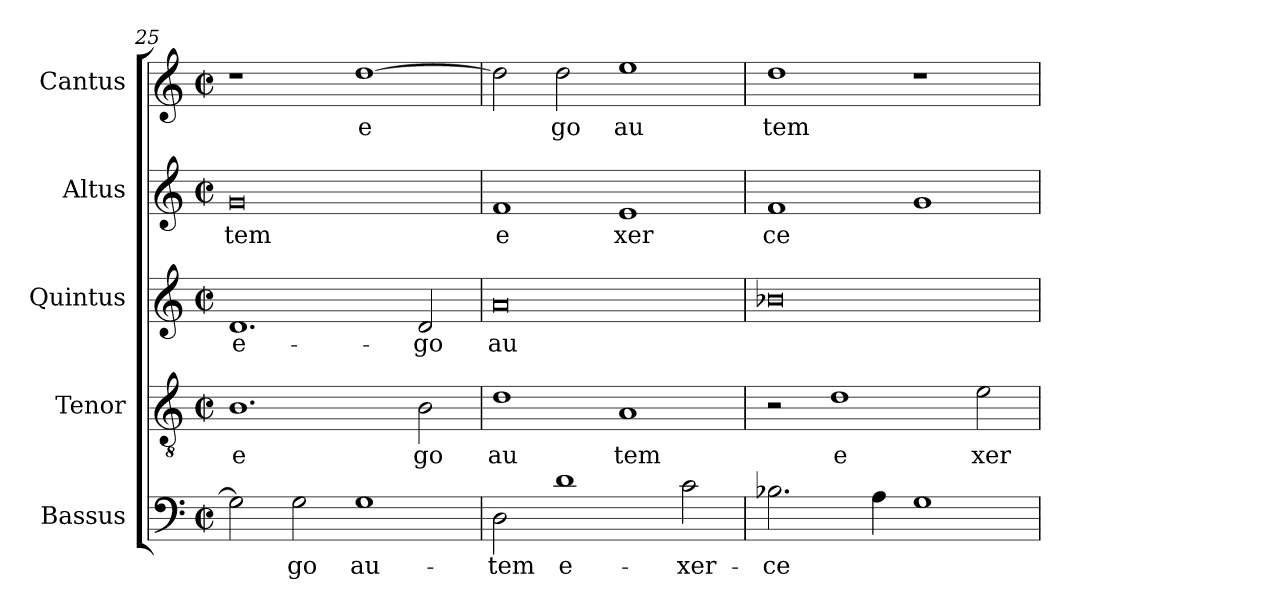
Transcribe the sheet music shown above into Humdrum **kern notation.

**kern	**text	**kern	**text	**kern	**text	**kern	**text	**kern	**text
*part5	*part5	*part4	*part4	*part3	*part3	*part2	*part2	*part1	*part1
*staff5	*staff5	*staff4	*staff4	*staff3	*staff3	*staff2	*staff2	*staff1	*staff1
*I"Bassus	*	*I"Tenor	*	*I"Quintus	*	*I"Altus	*	*I"Cantus	*
*clefF4	*	*clefGv2	*	*clefG2	*	*clefG2	*	*clefG2	*
*k[]	*	*k[]	*	*k[]	*	*k[]	*	*k[]	*
*C:	*	*C:	*	*C:	*	*C:	*	*C:	*
*M2/2	*	*M2/2	*	*M2/2	*	*M2/2	*	*M2/2	*
*met(c|)	*	*met(c|)	*	*met(c|)	*	*met(c|)	*	*met(c|)	*
=25	=25	=25	=25	=25	=25	=25	=25	=25	=25
!	!LO:LY:b:cj	!	!LO:LY:b:cj	!	!LO:LY:b:cj	!	!LO:LY:b:cj	!	!
2G\]	--	1.B	e	1.d	e-	0g	tem	1r	.
!	!LO:LY:b:cj	!	!	!	!	!	!	!	!
2G\	-go	.	.	.	.	.	.	.	.
!	!LO:LY:b:cj	!	!	!	!	!	!	!	!LO:LY:b:cj
1G	au-	.	.	.	.	.	.	[>1dd	e
!	!	!	!LO:LY:b:cj	!	!LO:LY:b:cj	!	!	!	!
.	.	2B\	go	2d/	-go	.	.	.	.
=26	=26	=26	=26	=26	=26	=26	=26	=26	=26
!	!LO:LY:b:cj	!	!LO:LY:b:cj	!	!LO:LY:b:cj	!	!LO:LY:b:cj	!	!LO:LY:b:cj
2D\	-tem	1d	au	0a	au-	1f	e	2dd\]	.
!	!LO:LY:b:cj	!	!	!	!	!	!	!	!LO:LY:b:cj
1d	e-	.	.	.	.	.	.	2dd\	go
!	!	!	!LO:LY:b:cj	!	!	!	!LO:LY:b:cj	!	!LO:LY:b:cj
.	.	1A	tem	.	.	1e	xer	1ee	au
!	!LO:LY:b:cj	!	!	!	!	!	!	!	!
2c\	-xer-	.	.	.	.	.	.	.	.
=27	=27	=27	=27	=27	=27	=27	=27	=27	=27
!	!LO:LY:b:cj	!	!	!	!LO:LY:b:cj	!	!LO:LY:b:cj	!	!LO:LY:b:cj
2.B-X\	-ce-	2r	.	0b-X	--	1f	ce	1dd	tem
!	!	!	!LO:LY:b:cj	!	!	!	!	!	!
.	.	1d	e	.	.	.	.	.	.
!	!LO:LY:b:cj	!	!	!	!	!	!	!	!
4A\	--	.	.	.	.	.	.	.	.
!	!LO:LY:b:cj	!	!	!	!	!	!LO:LY:b:cj	!	!
1G	--	.	.	.	.	1g	.	1r	.
!	!	!	!LO:LY:b:cj	!	!	!	!	!	!
.	.	2e\	xer	.	.	.	.	.	.
=	=	=	=	=	=	=	=	=	=
*-	*-	*-	*-	*-	*-	*-	*-	*-	*-
